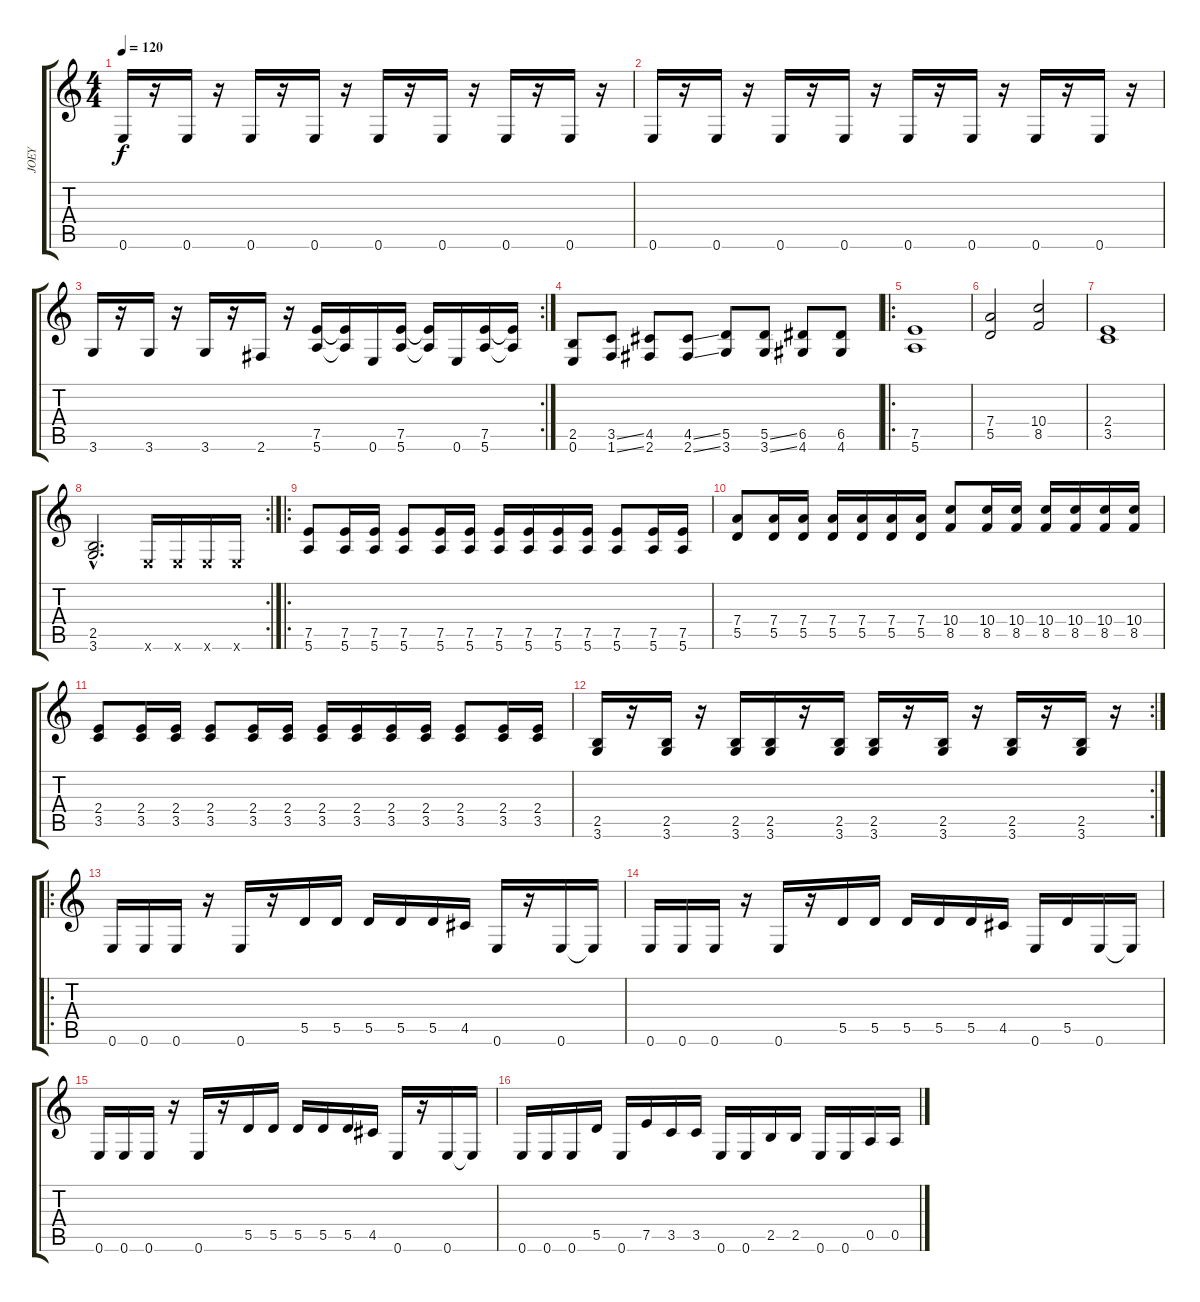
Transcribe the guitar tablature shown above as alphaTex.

\track ("JOEY" "JOEY") {instrument distortionguitar}
\staff {score tabs}
\tuning (E4 B3 G3 D3 A2 E2) {hide}
\ts (4 4)
\tempo 120
\clef g2
\ks c
0.6.16{dy f} r.16 0.6.16 r.16 0.6.16 r.16 0.6.16 r.16 0.6.16 r.16 0.6.16 r.16 0.6.16 r.16 0.6.16 r.16 |
0.6.16 r.16 0.6.16 r.16 0.6.16 r.16 0.6.16 r.16 0.6.16 r.16 0.6.16 r.16 0.6.16 r.16 0.6.16 r.16 |
\rc 2
3.6.16 r.16 3.6.16 r.16 3.6.16 r.16 2.6.16 r.16 (7.5 5.6).16 (7.5{t} 5.6{t}).16 0.6.16 (7.5 5.6).16 (7.5{t} 5.6{t}).16 0.6.16 (7.5 5.6).16 (7.5{t} 5.6{t}).16 |
(2.5 0.6).8 (3.5{ss} 1.6{ss}).8 (4.5 2.6).8 (4.5{ss} 2.6{ss}).8 (5.5 3.6).8 (5.5{ss} 3.6{ss}).8 (6.5 4.6).8 (6.5 4.6).8 |
\ro
(7.5 5.6).1 |
(7.4 5.5).2 (10.4 8.5).2 |
(2.4 3.5).1 |
\rc 2
(2.5{hac} 3.6{hac}).2{d} 0.6{x}.16 0.6{x}.16 0.6{x}.16 0.6{x}.16 |
\ro
(7.5 5.6).8 (7.5 5.6).16 (7.5 5.6).16 (7.5 5.6).8 (7.5 5.6).16 (7.5 5.6).16 (7.5 5.6).16 (7.5 5.6).16 (7.5 5.6).16 (7.5 5.6).16 (7.5 5.6).8 (7.5 5.6).16 (7.5 5.6).16 |
(7.4 5.5).8 (7.4 5.5).16 (7.4 5.5).16 (7.4 5.5).16 (7.4 5.5).16 (7.4 5.5).16 (7.4 5.5).16 (10.4 8.5).8 (10.4 8.5).16 (10.4 8.5).16 (10.4 8.5).16 (10.4 8.5).16 (10.4 8.5).16 (10.4 8.5).16 |
(2.4 3.5).8 (2.4 3.5).16 (2.4 3.5).16 (2.4 3.5).8 (2.4 3.5).16 (2.4 3.5).16 (2.4 3.5).16 (2.4 3.5).16 (2.4 3.5).16 (2.4 3.5).16 (2.4 3.5).8 (2.4 3.5).16 (2.4 3.5).16 |
\rc 2
(2.5 3.6).16 r.16 (2.5 3.6).16 r.16 (2.5 3.6).16 (2.5 3.6).16 r.16 (2.5 3.6).16 (2.5 3.6).16 r.16 (2.5 3.6).16 r.16 (2.5 3.6).16 r.16 (2.5 3.6).16 r.16 |
\ro
0.6.16 0.6.16 0.6.16 r.16 0.6.16 r.16 5.5.16 5.5.16 5.5.16 5.5.16 5.5.16 4.5.16 0.6.16 r.16 0.6.16 0.6{t}.16 |
0.6.16 0.6.16 0.6.16 r.16 0.6.16 r.16 5.5.16 5.5.16 5.5.16 5.5.16 5.5.16 4.5.16 0.6.16 5.5.16 0.6.16 0.6{t}.16 |
0.6.16 0.6.16 0.6.16 r.16 0.6.16 r.16 5.5.16 5.5.16 5.5.16 5.5.16 5.5.16 4.5.16 0.6.16 r.16 0.6.16 0.6{t}.16 |
0.6.16 0.6.16 0.6.16 5.5.16 0.6.16 7.5.16 3.5.16 3.5.16 0.6.16 0.6.16 2.5.16 2.5.16 0.6.16 0.6.16 0.5.16 0.5.16
